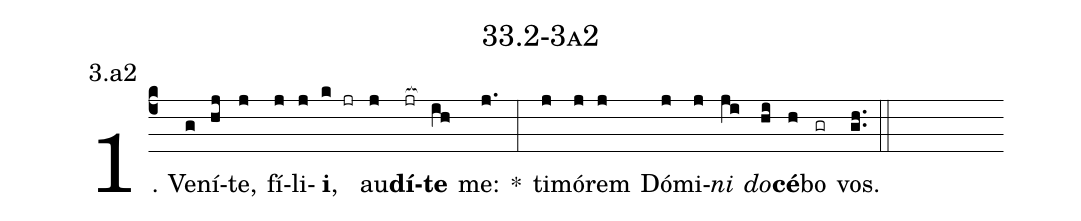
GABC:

name: 33.2-3a2;
annotation: 3.a2;
%%
(c4)1. Ve(g)ní(hj)te,(j) fí(j)li(j)<b>i</b>,(k jr) au(j)<b>dí</b>(jr[ocb:1{])<b>te</b>(ih[ocb:0}]) me:(j.) *(:) ti(j)mó(j)rem(j) Dó(j)mi(j)<i>ni</i>(ji) <i>do</i>(hi)<b>cé</b>(h)bo(gr) vos.(gh..) (::)
